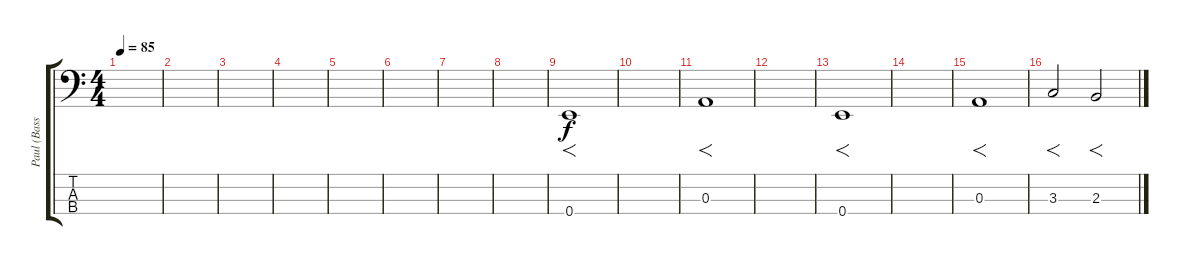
\track ("Paul (Bass)" "Paul (Bass") {instrument electricbasspick}
\staff {score tabs}
\tuning (G2 D2 A1 E1) {hide}
\ts (4 4)
\tempo 85
\clef f4
\ks c
|
|
|
|
|
|
|
|
0.4.1{f} |
|
0.3.1{f} |
|
0.4.1{f} |
|
0.3.1{f} |
3.3.2{f} 2.3.2{f}
